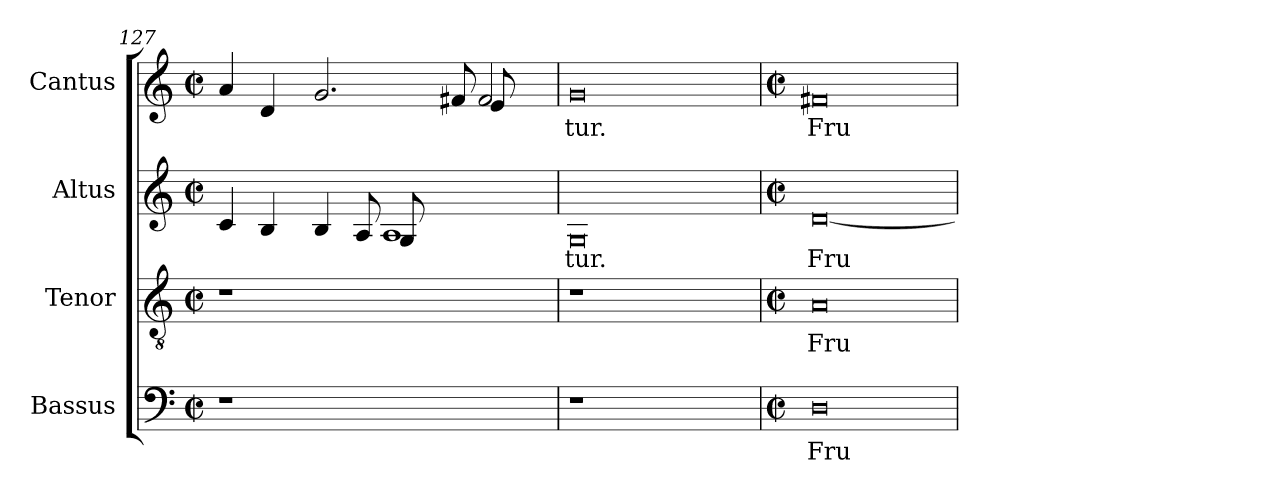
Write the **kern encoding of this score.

**kern	**text	**kern	**text	**kern	**text	**kern	**text
*part4	*part4	*part3	*part3	*part2	*part2	*part1	*part1
*staff4	*staff4	*staff3	*staff3	*staff2	*staff2	*staff1	*staff1
*I"Bassus	*	*I"Tenor	*	*I"Altus	*	*I"Cantus	*
*	*	*	*	*I'A	*	*I'C	*
*clefF4	*	*clefGv2	*	*clefG2	*	*clefG2	*
*k[]	*	*k[]	*	*k[]	*	*k[]	*
*C:	*	*C:	*	*C:	*	*C:	*
*M2/2	*	*M2/2	*	*M2/2	*	*M2/2	*
*met(c|)	*	*met(c|)	*	*met(c|)	*	*met(c|)	*
=127	=127	=127	=127	=127	=127	=127	=127
!	!	!	!	!	!LO:LY:b:cj	!	!LO:LY:b:cj
*	*	*	*	*^	*	*^	*
1r	.	1r	.	4c/	2..ryy	.	4a/	4.ryy	--
!	!	!	!	!	!	!LO:LY:b:cj	!	!	!LO:LY:b:cj
.	.	.	.	4B/	.	.	4d/	.	--
*	*	*	*	*	*	*	*v	*v	*
!	!	!	!	!	!	!LO:LY:b:cj	!	!LO:LY:b:cj
.	.	.	.	4B/	.	.	2.g/	--
!	!	!	!	!	!	!LO:LY:b:cj	!	!
.	.	.	.	8A/L	.	.	.	.
!	!	!	!	!	!	!LO:LY:b:cj	!	!
.	.	.	.	1A	8G/	.	.	.
2..ryy	.	2..ryy	.	.	2..ryy	.	.	.
!	!	!	!	!	!	!	!	!LO:LY:b:cj
.	.	.	.	.	.	.	8f#/L	--
*	*	*	*	*	*	*	*^	*
!	!	!	!	!	!	!	!	!	!LO:LY:b:cj
.	.	.	.	.	.	.	2f#/	8e/	--
.	.	.	.	.	.	.	.	4.ryy	.
*	*	*	*	*v	*v	*	*	*	*
=128	=128	=128	=128	=128	=128	=128	=128	=128
!	!	!	!	!	!LO:LY:b:cj	!	!	!LO:LY:b:cj
*	*	*	*	*	*	*v	*v	*
1r	.	1r	.	0G	tur.	0g	-tur.
1ryy	.	1ryy	.	.	.	.	.
!!LO:PB:g=z
=129!	=129!	=129!	=129!	=129!	=129!	=129!	=129!
*M2/2	*	*M2/2	*	*M2/2	*	*M2/2	*
*met(c|)	*	*met(c|)	*	*met(c|)	*	*met(c|)	*
!	!LO:LY:b:cj	!	!LO:LY:b:cj	!	!LO:LY:b:cj	!	!LO:LY:b:cj
0D	Fru	0A	Fru-	[<0d	Fru-	0f#X	Fru
=	=	=	=	=	=	=	=
*-	*-	*-	*-	*-	*-	*-	*-
